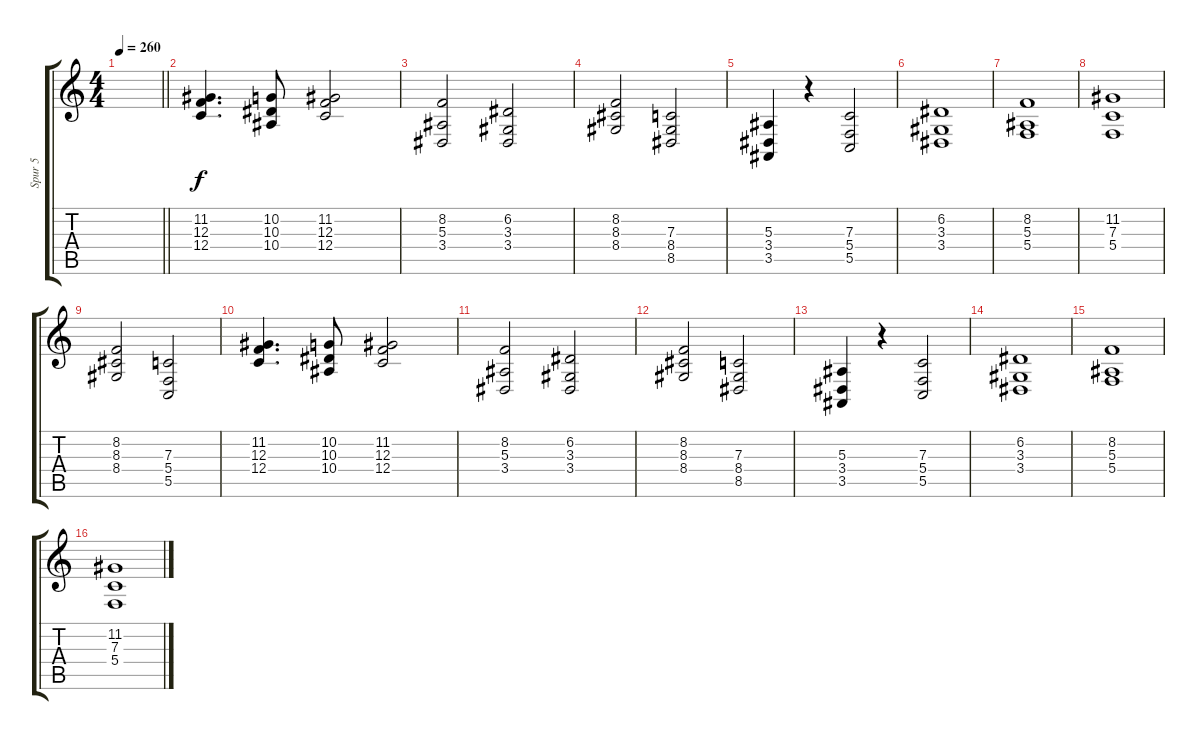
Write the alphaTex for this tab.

\track ("Spur 5" "Spur 5") {instrument stringensemble1}
\staff {score tabs}
\tuning (D4 A3 F3 C3 G2 D2) {hide}
\ts (4 4)
\tempo 260
\clef g2
\barLineRight lightlight
\ks c
|
(11.2 12.3 12.4).4{d} (10.2 10.3 10.4).8 (11.2 12.3 12.4).2 |
(8.2 5.3 3.4).2 (6.2 3.3 3.4).2 |
(8.2 8.3 8.4).2 (7.3 8.4 8.5).2 |
(5.3 3.4 3.5).4 r.4 (7.3 5.4 5.5).2 |
(6.2 3.3 3.4).1 |
(8.2 5.3 5.4).1 |
(11.2 7.3 5.4).1 |
(8.2 8.3 8.4).2 (7.3 5.4 5.5).2 |
(11.2 12.3 12.4).4{d} (10.2 10.3 10.4).8 (11.2 12.3 12.4).2 |
(8.2 5.3 3.4).2 (6.2 3.3 3.4).2 |
(8.2 8.3 8.4).2 (7.3 8.4 8.5).2 |
(5.3 3.4 3.5).4 r.4 (7.3 5.4 5.5).2 |
(6.2 3.3 3.4).1 |
(8.2 5.3 5.4).1 |
(11.2 7.3 5.4).1
